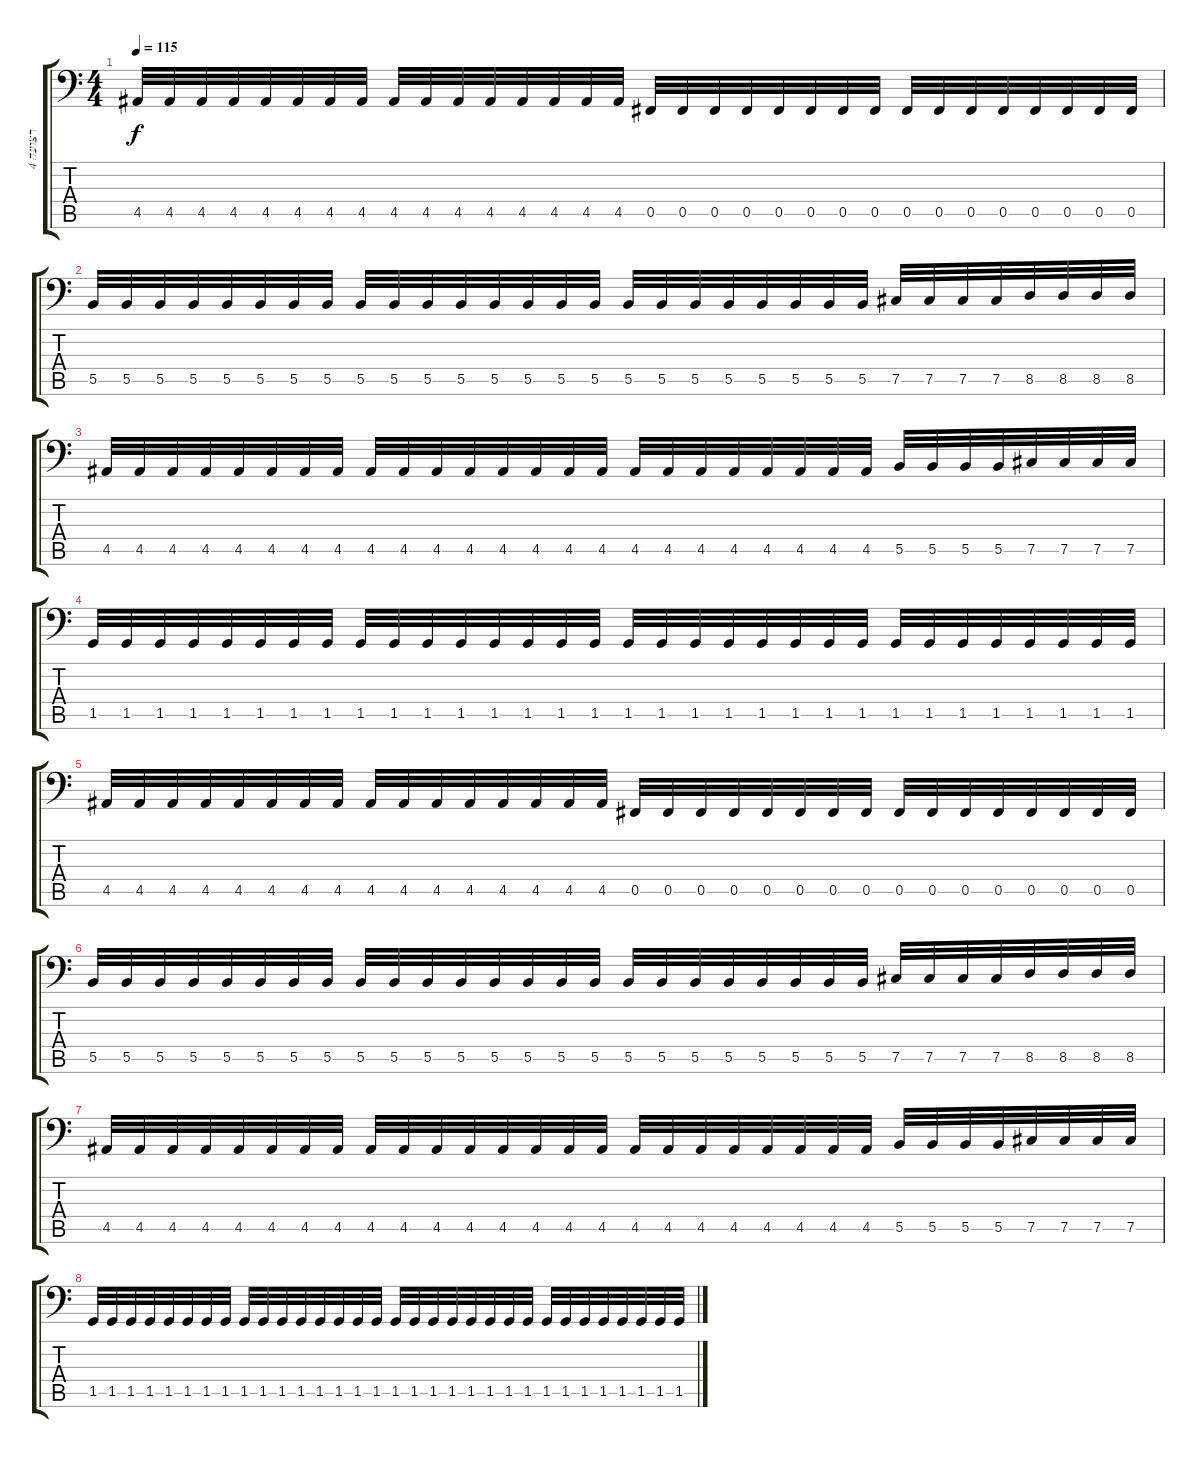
\track ("רצועה 4" "רצועה 4") {instrument electricbasspick}
\staff {score tabs}
\tuning (Db3 Ab2 E2 B1 Gb1 B0) {hide}
\ts (4 4)
\tempo 115
\clef f4
\ks c
4.5.32{dy f} 4.5.32 4.5.32 4.5.32 4.5.32 4.5.32 4.5.32 4.5.32 4.5.32 4.5.32 4.5.32 4.5.32 4.5.32 4.5.32 4.5.32 4.5.32 0.5.32 0.5.32 0.5.32 0.5.32 0.5.32 0.5.32 0.5.32 0.5.32 0.5.32 0.5.32 0.5.32 0.5.32 0.5.32 0.5.32 0.5.32 0.5.32 |
5.5.32 5.5.32 5.5.32 5.5.32 5.5.32 5.5.32 5.5.32 5.5.32 5.5.32 5.5.32 5.5.32 5.5.32 5.5.32 5.5.32 5.5.32 5.5.32 5.5.32 5.5.32 5.5.32 5.5.32 5.5.32 5.5.32 5.5.32 5.5.32 7.5.32 7.5.32 7.5.32 7.5.32 8.5.32 8.5.32 8.5.32 8.5.32 |
4.5.32 4.5.32 4.5.32 4.5.32 4.5.32 4.5.32 4.5.32 4.5.32 4.5.32 4.5.32 4.5.32 4.5.32 4.5.32 4.5.32 4.5.32 4.5.32 4.5.32 4.5.32 4.5.32 4.5.32 4.5.32 4.5.32 4.5.32 4.5.32 5.5.32 5.5.32 5.5.32 5.5.32 7.5.32 7.5.32 7.5.32 7.5.32 |
1.5.32 1.5.32 1.5.32 1.5.32 1.5.32 1.5.32 1.5.32 1.5.32 1.5.32 1.5.32 1.5.32 1.5.32 1.5.32 1.5.32 1.5.32 1.5.32 1.5.32 1.5.32 1.5.32 1.5.32 1.5.32 1.5.32 1.5.32 1.5.32 1.5.32 1.5.32 1.5.32 1.5.32 1.5.32 1.5.32 1.5.32 1.5.32 |
4.5.32 4.5.32 4.5.32 4.5.32 4.5.32 4.5.32 4.5.32 4.5.32 4.5.32 4.5.32 4.5.32 4.5.32 4.5.32 4.5.32 4.5.32 4.5.32 0.5.32 0.5.32 0.5.32 0.5.32 0.5.32 0.5.32 0.5.32 0.5.32 0.5.32 0.5.32 0.5.32 0.5.32 0.5.32 0.5.32 0.5.32 0.5.32 |
5.5.32 5.5.32 5.5.32 5.5.32 5.5.32 5.5.32 5.5.32 5.5.32 5.5.32 5.5.32 5.5.32 5.5.32 5.5.32 5.5.32 5.5.32 5.5.32 5.5.32 5.5.32 5.5.32 5.5.32 5.5.32 5.5.32 5.5.32 5.5.32 7.5.32 7.5.32 7.5.32 7.5.32 8.5.32 8.5.32 8.5.32 8.5.32 |
4.5.32 4.5.32 4.5.32 4.5.32 4.5.32 4.5.32 4.5.32 4.5.32 4.5.32 4.5.32 4.5.32 4.5.32 4.5.32 4.5.32 4.5.32 4.5.32 4.5.32 4.5.32 4.5.32 4.5.32 4.5.32 4.5.32 4.5.32 4.5.32 5.5.32 5.5.32 5.5.32 5.5.32 7.5.32 7.5.32 7.5.32 7.5.32 |
1.5.32 1.5.32 1.5.32 1.5.32 1.5.32 1.5.32 1.5.32 1.5.32 1.5.32 1.5.32 1.5.32 1.5.32 1.5.32 1.5.32 1.5.32 1.5.32 1.5.32 1.5.32 1.5.32 1.5.32 1.5.32 1.5.32 1.5.32 1.5.32 1.5.32 1.5.32 1.5.32 1.5.32 1.5.32 1.5.32 1.5.32 1.5.32
